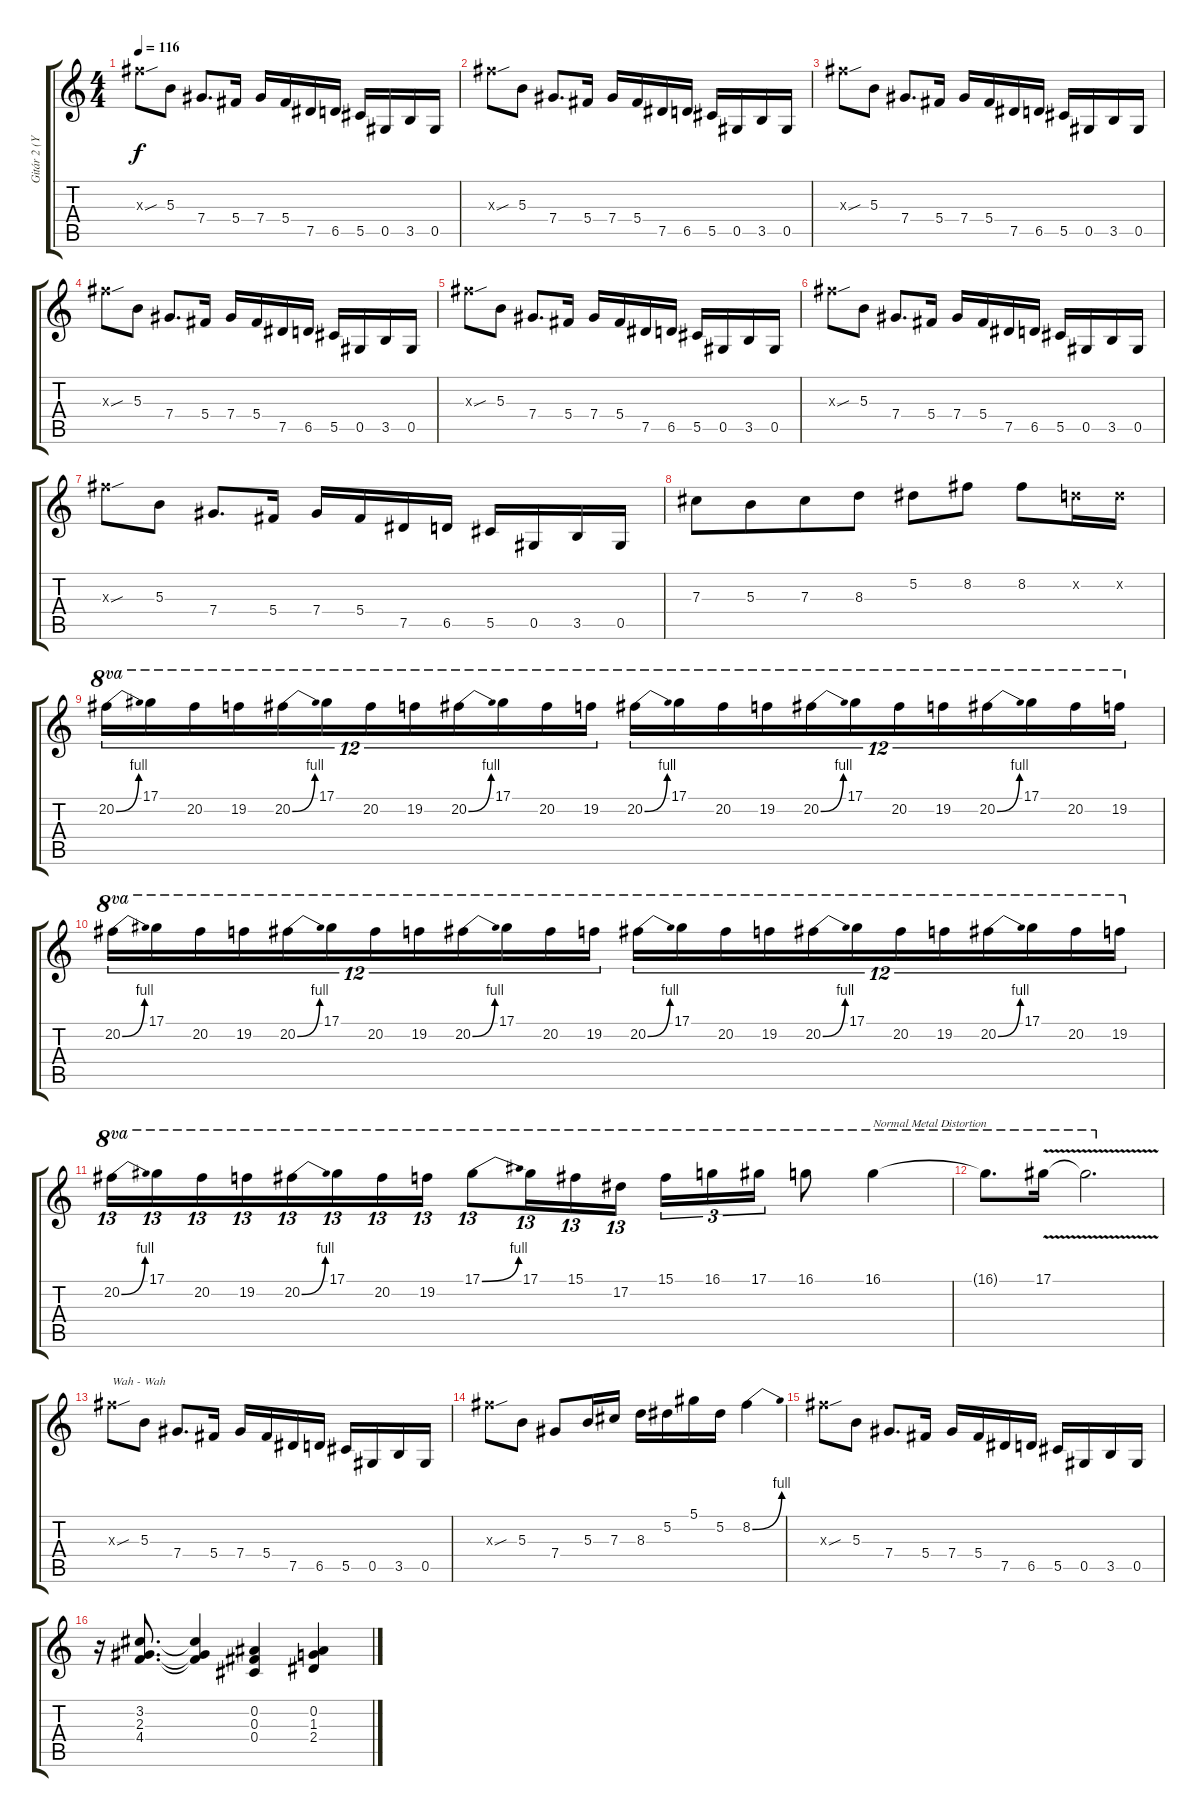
\track ("Gitár 2 (Yngwie Malmsteen)" "Gitár 2 (Y") {instrument distortionguitar}
\staff {score tabs}
\tuning (Eb4 Bb3 Gb3 Db3 Ab2 Eb2) {hide}
\ts (4 4)
\tempo 116
\clef g2
\ks c
12.3{sou x}.8{dy f} 5.3.8 7.4.8{d} 5.4.16 7.4.16 5.4.16 7.5.16 6.5.16 5.5.16 0.5.16 3.5.16 0.5.16 |
12.3{sou x}.8 5.3.8 7.4.8{d} 5.4.16 7.4.16 5.4.16 7.5.16 6.5.16 5.5.16 0.5.16 3.5.16 0.5.16 |
12.3{sou x}.8 5.3.8 7.4.8{d} 5.4.16 7.4.16 5.4.16 7.5.16 6.5.16 5.5.16 0.5.16 3.5.16 0.5.16 |
12.3{sou x}.8 5.3.8 7.4.8{d} 5.4.16 7.4.16 5.4.16 7.5.16 6.5.16 5.5.16 0.5.16 3.5.16 0.5.16 |
12.3{sou x}.8 5.3.8 7.4.8{d} 5.4.16 7.4.16 5.4.16 7.5.16 6.5.16 5.5.16 0.5.16 3.5.16 0.5.16 |
12.3{sou x}.8 5.3.8 7.4.8{d} 5.4.16 7.4.16 5.4.16 7.5.16 6.5.16 5.5.16 0.5.16 3.5.16 0.5.16 |
12.3{sou x}.8 5.3.8 7.4.8{d} 5.4.16 7.4.16 5.4.16 7.5.16 6.5.16 5.5.16 0.5.16 3.5.16 0.5.16 |
7.3.8 5.3.8{beam merge} 7.3.8 8.3.8 5.2.8 8.2.8 8.2.8 4.2{x}.16 4.2{x}.16 |
20.2{be (bend 0 0 60 4)}.16{tu (12 8) ot 8va} 17.1.16{tu (12 8) ot 8va} 20.2.16{tu (12 8) ot 8va} 19.2.16{tu (12 8) ot 8va} 20.2{be (bend 0 0 60 4)}.16{tu (12 8) ot 8va} 17.1.16{tu (12 8) ot 8va beam merge} 20.2.16{tu (12 8) ot 8va} 19.2.16{tu (12 8) ot 8va} 20.2{be (bend 0 0 60 4)}.16{tu (12 8) ot 8va} 17.1.16{tu (12 8) ot 8va} 20.2.16{tu (12 8) ot 8va} 19.2.16{tu (12 8) ot 8va} 20.2{be (bend 0 0 60 4)}.16{tu (12 8) ot 8va} 17.1.16{tu (12 8) ot 8va} 20.2.16{tu (12 8) ot 8va} 19.2.16{tu (12 8) ot 8va} 20.2{be (bend 0 0 60 4)}.16{tu (12 8) ot 8va} 17.1.16{tu (12 8) ot 8va beam merge} 20.2.16{tu (12 8) ot 8va} 19.2.16{tu (12 8) ot 8va} 20.2{be (bend 0 0 60 4)}.16{tu (12 8) ot 8va} 17.1.16{tu (12 8) ot 8va} 20.2.16{tu (12 8) ot 8va} 19.2.16{tu (12 8) ot 8va} |
20.2{be (bend 0 0 60 4)}.16{tu (12 8) ot 8va} 17.1.16{tu (12 8) ot 8va} 20.2.16{tu (12 8) ot 8va} 19.2.16{tu (12 8) ot 8va} 20.2{be (bend 0 0 60 4)}.16{tu (12 8) ot 8va} 17.1.16{tu (12 8) ot 8va beam merge} 20.2.16{tu (12 8) ot 8va} 19.2.16{tu (12 8) ot 8va} 20.2{be (bend 0 0 60 4)}.16{tu (12 8) ot 8va} 17.1.16{tu (12 8) ot 8va} 20.2.16{tu (12 8) ot 8va} 19.2.16{tu (12 8) ot 8va} 20.2{be (bend 0 0 60 4)}.16{tu (12 8) ot 8va} 17.1.16{tu (12 8) ot 8va} 20.2.16{tu (12 8) ot 8va} 19.2.16{tu (12 8) ot 8va} 20.2{be (bend 0 0 60 4)}.16{tu (12 8) ot 8va} 17.1.16{tu (12 8) ot 8va beam merge} 20.2.16{tu (12 8) ot 8va} 19.2.16{tu (12 8) ot 8va} 20.2{be (bend 0 0 60 4)}.16{tu (12 8) ot 8va} 17.1.16{tu (12 8) ot 8va} 20.2.16{tu (12 8) ot 8va} 19.2.16{tu (12 8) ot 8va} |
20.2{be (bend 0 0 60 4)}.16{tu (13 8) ot 8va} 17.1.16{tu (13 8) ot 8va} 20.2.16{tu (13 8) ot 8va} 19.2.16{tu (13 8) ot 8va} 20.2{be (bend 0 0 60 4)}.16{tu (13 8) ot 8va} 17.1.16{tu (13 8) ot 8va beam merge} 20.2.16{tu (13 8) ot 8va beam merge} 19.2.16{tu (13 8) ot 8va beam split} 17.1{be (bend 0 0 60 4)}.8{tu (13 8) ot 8va} 17.1.16{tu (13 8) ot 8va} 15.1.16{tu (13 8) ot 8va} 17.2.16{tu (13 8) ot 8va} 15.1.16{tu (3 2) ot 8va} 16.1.16{tu (3 2) ot 8va} 17.1.16{tu (3 2) ot 8va} 16.1.8{ot 8va} 16.1.4{ot 8va txt "Normal Metal Distortion" instrument distortionguitar} |
16.1{t}.8{d ot 8va} 17.1{v}.16{ot 8va} 17.1{t}.2{d ot 8va} |
12.3{sou x}.8{txt "Wah - Wah" instrument distortionguitar} 5.3.8 7.4.8{d} 5.4.16 7.4.16 5.4.16 7.5.16 6.5.16 5.5.16 0.5.16 3.5.16 0.5.16 |
12.3{sou x}.8 5.3.8 7.4.8 5.3.16 7.3.16 8.3.16 5.2.16 5.1.16 5.2.16 8.2{be (bend 0 0 60 4)}.4 |
12.3{sou x}.8 5.3.8 7.4.8{d} 5.4.16 7.4.16 5.4.16 7.5.16 6.5.16 5.5.16 0.5.16 3.5.16 0.5.16 |
r.16 (3.2 2.3 4.4).8{d} (3.2{t} 2.3{t} 4.4{t}).4 (0.2 0.3 0.4).4 (0.2 1.3 2.4).4
